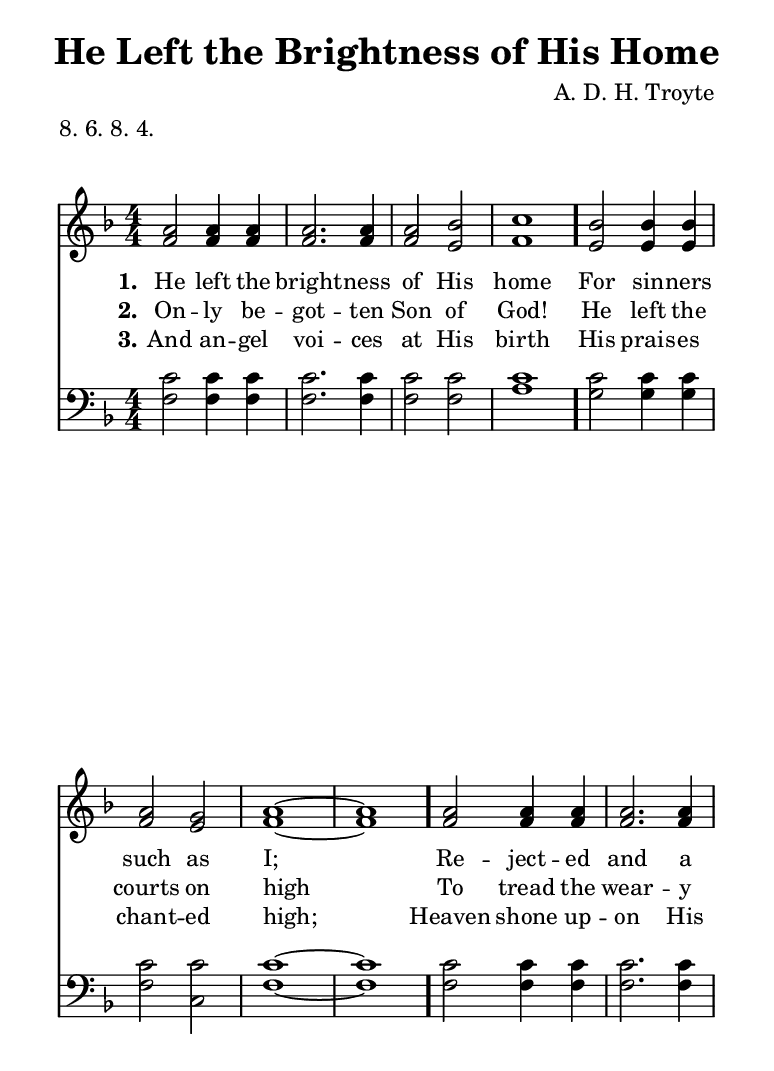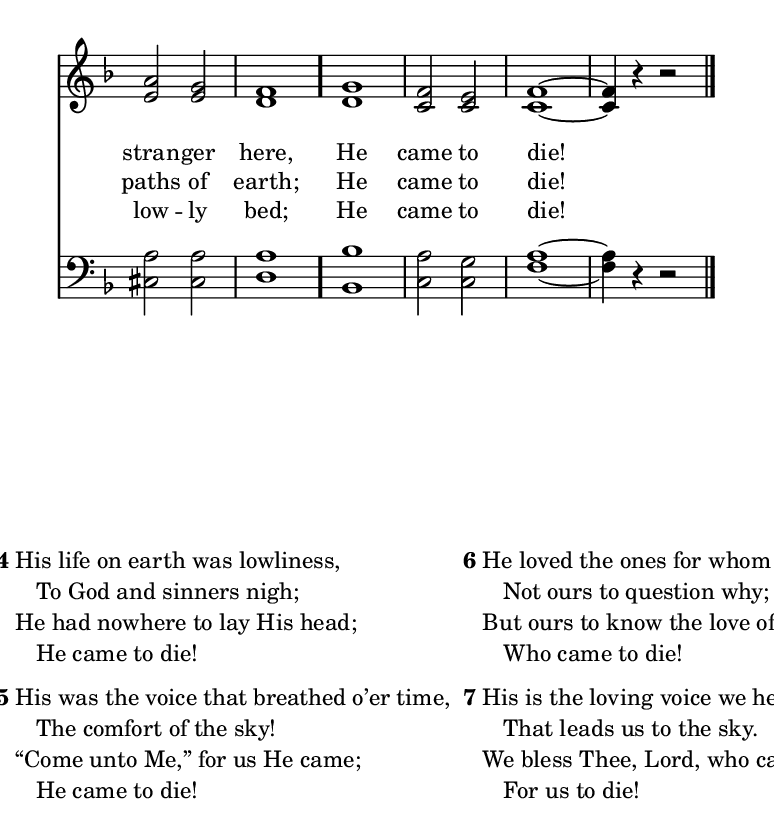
\include "common/global.ily"
\paper {
  \include "common/paper.ily"
  ragged-last-bottom = ##t
  system-count = #(cond (is-eogsized 2) (#t #f))
  system-system-spacing.padding = 8
}

\header{
  %gospel
  hymnnumber = "137"
  title = "He Left the Brightness of His Home"
  tunename = "Troyte. Adpt"
  meter = "8. 6. 8. 4."
  poet = ""
  composer = "A. D. H. Troyte"
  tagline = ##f
}

% for fermata in MIDI
ta = { \tempo 2=80 }
tb = { \tempo 2=40 }

patternAA = { c2 c4 c4 | c2. c4 | c2 c2 | c1 }
patternBA = { c2 c4 c4 | c2 c2 | c1 ~ | c1 }
patternCA = { c1 | c2 c2 | c1 ~ | c4 c4 c2 }

global = {
  \include "common/overrides.ily"
  \override Staff.TimeSignature.style = #'numbered
  \time 4/4
  \override Score.MetronomeMark.transparent = ##t % hide all fermata changes too
  \ta
  \key f \major
  \autoBeamOff
}

notesSoprano = {
\global
\relative c'' {

  \changePitch \patternAA { a a a | a a | a bes | c }
  \changePitch \patternBA { bes bes bes | a g | a | a }
  \changePitch \patternAA { a a a | a a | a g | f }
  \changePitch \patternCA { g | f e | f f r r }

  \bar "|."

}
}

notesAlto = {
\global
\relative e' {

  \changePitch \patternAA { f f f | f f | f e | f }
  \changePitch \patternBA { e e e | f e | f | f }
  \changePitch \patternAA { f f f | f f | e e | d }
  \changePitch \patternCA { d | c c | c | c r r }

}
}

notesTenor = {
\global
\relative a {

  \changePitch \patternAA { c c c | c c | c c | c }
  \changePitch \patternBA { c c c | c c | c | c }
  \changePitch \patternAA { c c c | c c | a a | a }
  \changePitch \patternCA { bes | a g | a | a r r }

}
}

notesBass = {
\global
\relative f {

  \changePitch \patternAA { f f f | f f | f f | a }
  \changePitch \patternBA { g g g | f c | f | f }
  \changePitch \patternAA { f f f | f f | cis cis | d }
  \changePitch \patternCA { bes | c c | f | f r r }

}
}

wordsA = \lyricmode {
\set stanza = "1."

He left the bright -- ness of His home \bar "."
For sin -- ners such as I; \bar "."
Re -- ject -- ed and a stran -- ger here, \bar "."
He came to die! \bar "."

}

wordsB = \lyricmode {
\set stanza = "2."

On -- ly be -- got -- ten Son of God!
He left the courts on high
To tread the wear -- y paths of earth;
He came to die!

}

wordsC = \lyricmode {
\set stanza = "3."

And an -- gel voi -- ces at His birth
His prais -- es chant -- ed high;
Heaven shone up -- on His low -- ly bed;
He came to die!

}

wordsD = \markuplist {

\line { His life on earth was lowliness, }
\line { { \hspace #2 } To God and sinners nigh; }
\line { He had nowhere to lay His head; }
\line { { \hspace #2 } He came to die! }

}

wordsE = \markuplist {

\line { His was the voice that breathed o’er time, }
\line { { \hspace #2 } The comfort of the sky! }
\line { “Come unto Me,” for us He came; }
\line { { \hspace #2 } He came to die! }

}

wordsF = \markuplist {

\line { He loved the ones for whom He died — }
\line { { \hspace #2 } Not ours to question why; }
\line { But ours to know the love of Him }
\line { { \hspace #2 } Who came to die! }

}

wordsG = \markuplist {

\line { His is the loving voice we hear }
\line { { \hspace #2 } That leads us to the sky. }
\line { We bless Thee, Lord, who came to earth }
\line { { \hspace #2 } For us to die! }

}

\score {
  \context ChoirStaff <<
    \context Staff = upper <<
      \set Staff.autoBeaming = ##f
      \set ChoirStaff.systemStartDelimiter = #'SystemStartBar
      \set ChoirStaff.printPartCombineTexts = ##f
      \partcombine #'(2 . 11) \notesSoprano \notesAlto
      \context NullVoice = sopranos { \voiceOne << \notesSoprano >> }
      \context Lyrics = one   \lyricsto sopranos \wordsA
      \context Lyrics = two   \lyricsto sopranos \wordsB
      \context Lyrics = three \lyricsto sopranos \wordsC
    >>
    \context Staff = men <<
      \set Staff.autoBeaming = ##f
      \clef bass
      \set ChoirStaff.printPartCombineTexts = ##f
      \partcombine #'(2 . 11) \notesTenor \notesBass
    >>
  >>
  \layout {
    \include "common/layout.ily"
  }
  #(cond ((ly:get-option 'eog-midi-permitted) #{ \midi{
    \include "common/midi.ily"
  } #}))
}

\noPageBreak

\markup { \vcenter \column {
  \vspace #1
  \fill-line {
    \null
    \column {
    \line{ \bold 4 \column { \wordsD } } \combine \null \vspace #0.4
    \line{ \bold 5 \column { \wordsE } }
    }
    \null
    \column {
    \line{ \bold 6 \column { \wordsF } } \combine \null \vspace #0.4
    \line{ \bold 7 \column { \wordsG } }
    }
    \null
  }
  \vspace #1
} }

\version "2.19.49"  % necessary for upgrading to future LilyPond versions.

% vi:set et ts=2 sw=2 ai nocindent syntax=lilypond:
